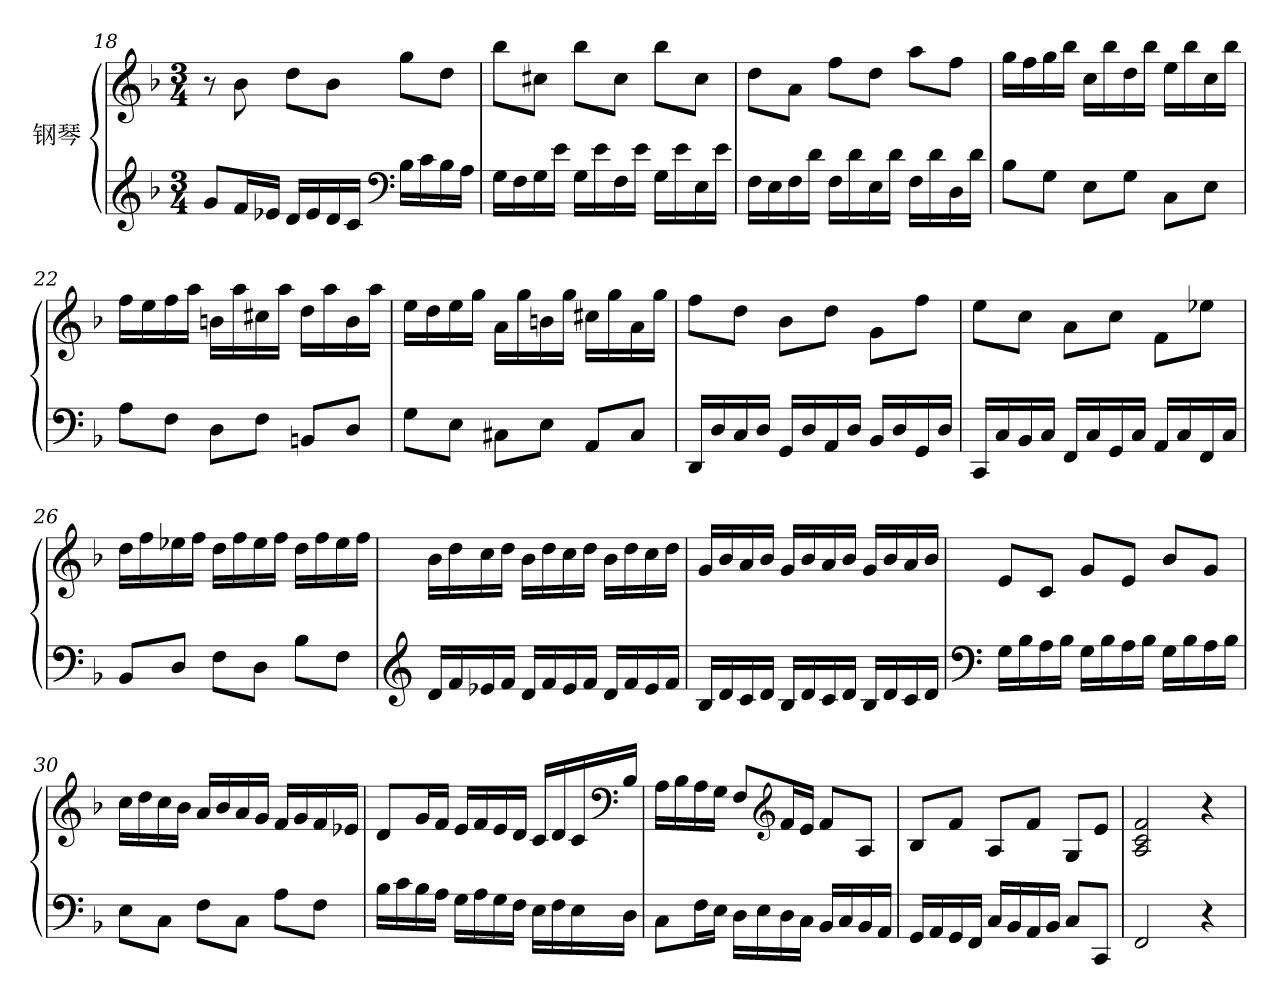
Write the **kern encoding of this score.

**kern	**kern
*part2	*part1
*staff2	*staff1
*I"钢琴	*I"钢琴
*clefG2	*clefG2
*k[b-]	*k[b-]
*M3/4	*M3/4
=18	=18
8g/L	8r
16f/L	8b-\
16e-X/JJ	.
16d/LL	8dd\L
16e-/	.
16d/	8b-\J
16c/JJ	.
*clefF4	*
16B-\LL	8gg\L
16c\	.
16B-\	8dd\J
16A\JJ	.
=19	=19
16G\LL	8bb-\L
16F\	.
16G\	8cc#X\J
16e\JJ	.
16G\LL	8bb-\L
16e\	.
16F\	8cc#\J
16e\JJ	.
16G\LL	8bb-\L
16e\	.
16E\	8cc#\J
16e\JJ	.
!!LO:PB:g=z
=20	=20
16F\LL	8dd\L
16E\	.
16F\	8a\J
16d\JJ	.
16F\LL	8ff\L
16d\	.
16E\	8dd\J
16d\JJ	.
16F\LL	8aa\L
16d\	.
16D\	8ff\J
16d\JJ	.
=21	=21
8B-\L	16gg\LL
.	16ff\
8G\J	16gg\
.	16bb-\JJ
8E\L	16cc\LL
.	16bb-\
8G\J	16dd\
.	16bb-\JJ
8C\L	16ee\LL
.	16bb-\
8E\J	16cc\
.	16bb-\JJ
=22	=22
8A\L	16ff\LL
.	16ee\
8F\J	16ff\
.	16aa\JJ
8D\L	16bn\LL
.	16aa\
8F\J	16cc#X\
.	16aa\JJ
8BBn/L	16dd\LL
.	16aa\
8D/J	16b\
.	16aa\JJ
!!LO:LB:g=z
=23	=23
8G\L	16ee\LL
.	16dd\
8E\J	16ee\
.	16gg\JJ
8C#X\L	16a\LL
.	16gg\
8E\J	16bn\
.	16gg\JJ
8AA/L	16cc#X\LL
.	16gg\
8C#/J	16a\
.	16gg\JJ
=24	=24
16DD/LL	8ff\L
16D/	.
16C/	8dd\J
16D/JJ	.
16GG/LL	8b-\L
16D/	.
16AA/	8dd\J
16D/JJ	.
16BB-/LL	8g\L
16D/	.
16GG/	8ff\J
16D/JJ	.
=25	=25
16CC/LL	8ee\L
16C/	.
16BB-/	8cc\J
16C/JJ	.
16FF/LL	8a\L
16C/	.
16GG/	8cc\J
16C/JJ	.
16AA/LL	8f\L
16C/	.
16FF/	8ee-X\J
16C/JJ	.
!!LO:LB:g=z
=26	=26
8BB-/L	16dd\LL
.	16ff\
8D/J	16ee-X\
.	16ff\JJ
8F\L	16dd\LL
.	16ff\
8D\J	16ee-\
.	16ff\JJ
8B-\L	16dd\LL
.	16ff\
8F\J	16ee-\
.	16ff\JJ
=27	=27
*clefG2	*
16d/LL	16b-\LL
16f/	16dd\
16e-X/	16cc\
16f/JJ	16dd\JJ
16d/LL	16b-\LL
16f/	16dd\
16e-/	16cc\
16f/JJ	16dd\JJ
16d/LL	16b-\LL
16f/	16dd\
16e-/	16cc\
16f/JJ	16dd\JJ
=28	=28
16B-/LL	16g/LL
16d/	16b-/
16c/	16a/
16d/JJ	16b-/JJ
16B-/LL	16g/LL
16d/	16b-/
16c/	16a/
16d/JJ	16b-/JJ
16B-/LL	16g/LL
16d/	16b-/
16c/	16a/
16d/JJ	16b-/JJ
!!LO:LB:g=z
=29	=29
*clefF4	*
16G\LL	8e/L
16B-\	.
16A\	8c/J
16B-\JJ	.
16G\LL	8g/L
16B-\	.
16A\	8e/J
16B-\JJ	.
16G\LL	8b-/L
16B-\	.
16A\	8g/J
16B-\JJ	.
=30	=30
8E\L	16cc\LL
.	16dd\
8C\J	16cc\
.	16b-\JJ
8F\L	16a/LL
.	16b-/
8C\J	16a/
.	16g/JJ
8A\L	16f/LL
.	16g/
8F\J	16f/
.	16e-X/JJ
=31	=31
16B-\LL	8d/L
16c\	.
16B-\	16g/L
16A\JJ	16f/JJ
16G\LL	16e/LL
16A\	16f/
16G\	16e/
16F\JJ	16d/JJ
16E\LL	16c/LL
16F\	16d/
16E\	16c/
*	*clefF4
16D\JJ	16B-/JJ
!!LO:LB:g=z
=32	=32
8C\L	16A\LL
.	16B-\
16F\L	16A\
16E\JJ	16G\JJ
16D\LL	8F/L
16E\	.
*	*clefG2
16D\	16f/L
16C\JJ	16e/JJ
16BB-/LL	8f/L
16C/	.
16BB-/	8A/J
16AA/JJ	.
=33	=33
16GG/LL	8B-/L
16AA/	.
16GG/	8f/J
16FF/JJ	.
16C/LL	8A/L
16BB-/	.
16AA/	8f/J
16BB-/JJ	.
8C/L	8G/L
8CC/J	8e/J
=34	=34
2FF/	2A/ 2c/ 2f/
4r	4r
=	=
*-	*-
